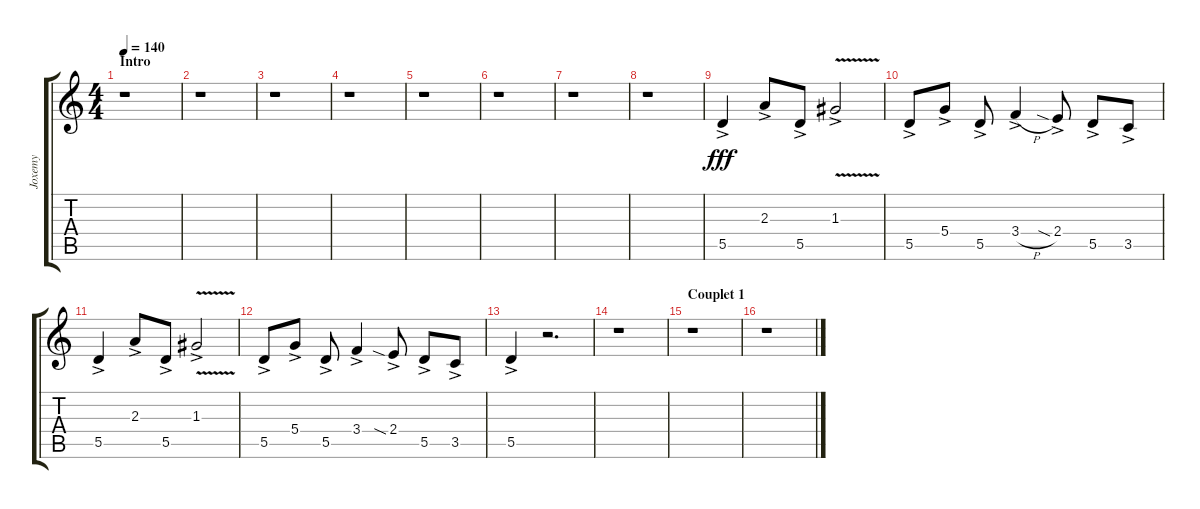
\track ("Joxemy" "Joxemy") {instrument overdrivenguitar}
\staff {score tabs}
\tuning (E4 B3 G3 D3 A2 E2) {hide}
\ts (4 4)
\section ("" "Intro")
\tempo 140
\clef g2
\ks c
r.1{dy fff instrument overdrivenguitar} |
r.1 |
r.1 |
r.1 |
r.1 |
r.1 |
r.1 |
r.1 |
5.5{ac}.4{volume 16} 2.3{ac}.8 5.5{ac}.8 1.3{v ac}.2 |
5.5{ac}.8 5.4{ac}.8 5.5{ac}.8 3.4{h ac}.4 2.4{sia ac}.8 5.5{ac}.8 3.5{ac}.8 |
5.5{ac}.4 2.3{ac}.8 5.5{ac}.8 1.3{v ac}.2 |
5.5{ac}.8 5.4{ac}.8 5.5{ac}.8 3.4{ac}.4 2.4{sia ac}.8 5.5{ac}.8 3.5{ac}.8 |
5.5{ac}.4 r.2{d} |
r.1{volume 13 balance 8} |
\section ("" "Couplet 1")
r.1 |
r.1
